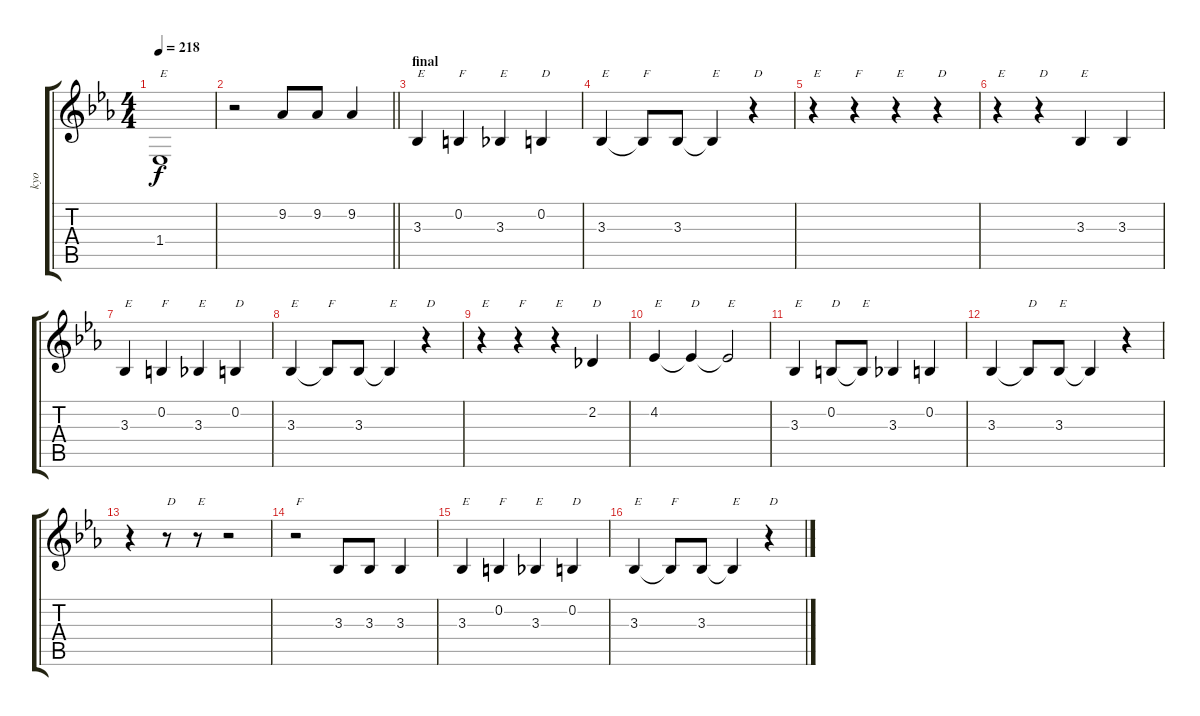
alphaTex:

\track ("kyo" "kyo") {instrument voiceoohs}
\staff {score tabs}
\tuning (E4 B3 G3 D3 A2 E2) {hide}
\ts (4 4)
\tempo 218
\clef g2
\ks eb
1.4.1{txt "E" dy f} |
\barLineRight lightlight
r.2 9.2.8 9.2.8 9.2.4 |
\section ("" "final")
3.3.4{txt "E"} 0.2.4{txt "F"} 3.3.4{txt "E"} 0.2.4{txt "D"} |
3.3.4{txt "E"} 3.3{t}.8{txt "F"} 3.3.8 3.3{t}.4{txt "E"} r.4{txt "D"} |
r.4{txt "E"} r.4{txt "F"} r.4{txt "E"} r.4{txt "D"} |
r.4{txt "E"} r.4{txt "D"} 3.3.4{txt "E"} 3.3.4 |
3.3.4{txt "E"} 0.2.4{txt "F"} 3.3.4{txt "E"} 0.2.4{txt "D"} |
3.3.4{txt "E"} 3.3{t}.8{txt "F"} 3.3.8 3.3{t}.4{txt "E"} r.4{txt "D"} |
r.4{txt "E"} r.4{txt "F"} r.4{txt "E"} 2.2.4{txt "D"} |
4.2.4{txt "E"} 4.2{t}.4{txt "D"} 4.2{t}.2{txt "E"} |
3.3.4{txt "E"} 0.2.8{txt "D"} 0.2{t}.8{txt "E"} 3.3.4 0.2.4 |
3.3.4 3.3{t}.8{txt "D"} 3.3.8{txt "E"} 3.3{t}.4 r.4 |
r.4 r.8{txt "D"} r.8{txt "E"} r.2 |
r.2{txt "F"} 3.3.8 3.3.8 3.3.4 |
3.3.4{txt "E"} 0.2.4{txt "F"} 3.3.4{txt "E"} 0.2.4{txt "D"} |
3.3.4{txt "E"} 3.3{t}.8{txt "F"} 3.3.8 3.3{t}.4{txt "E"} r.4{txt "D"}
